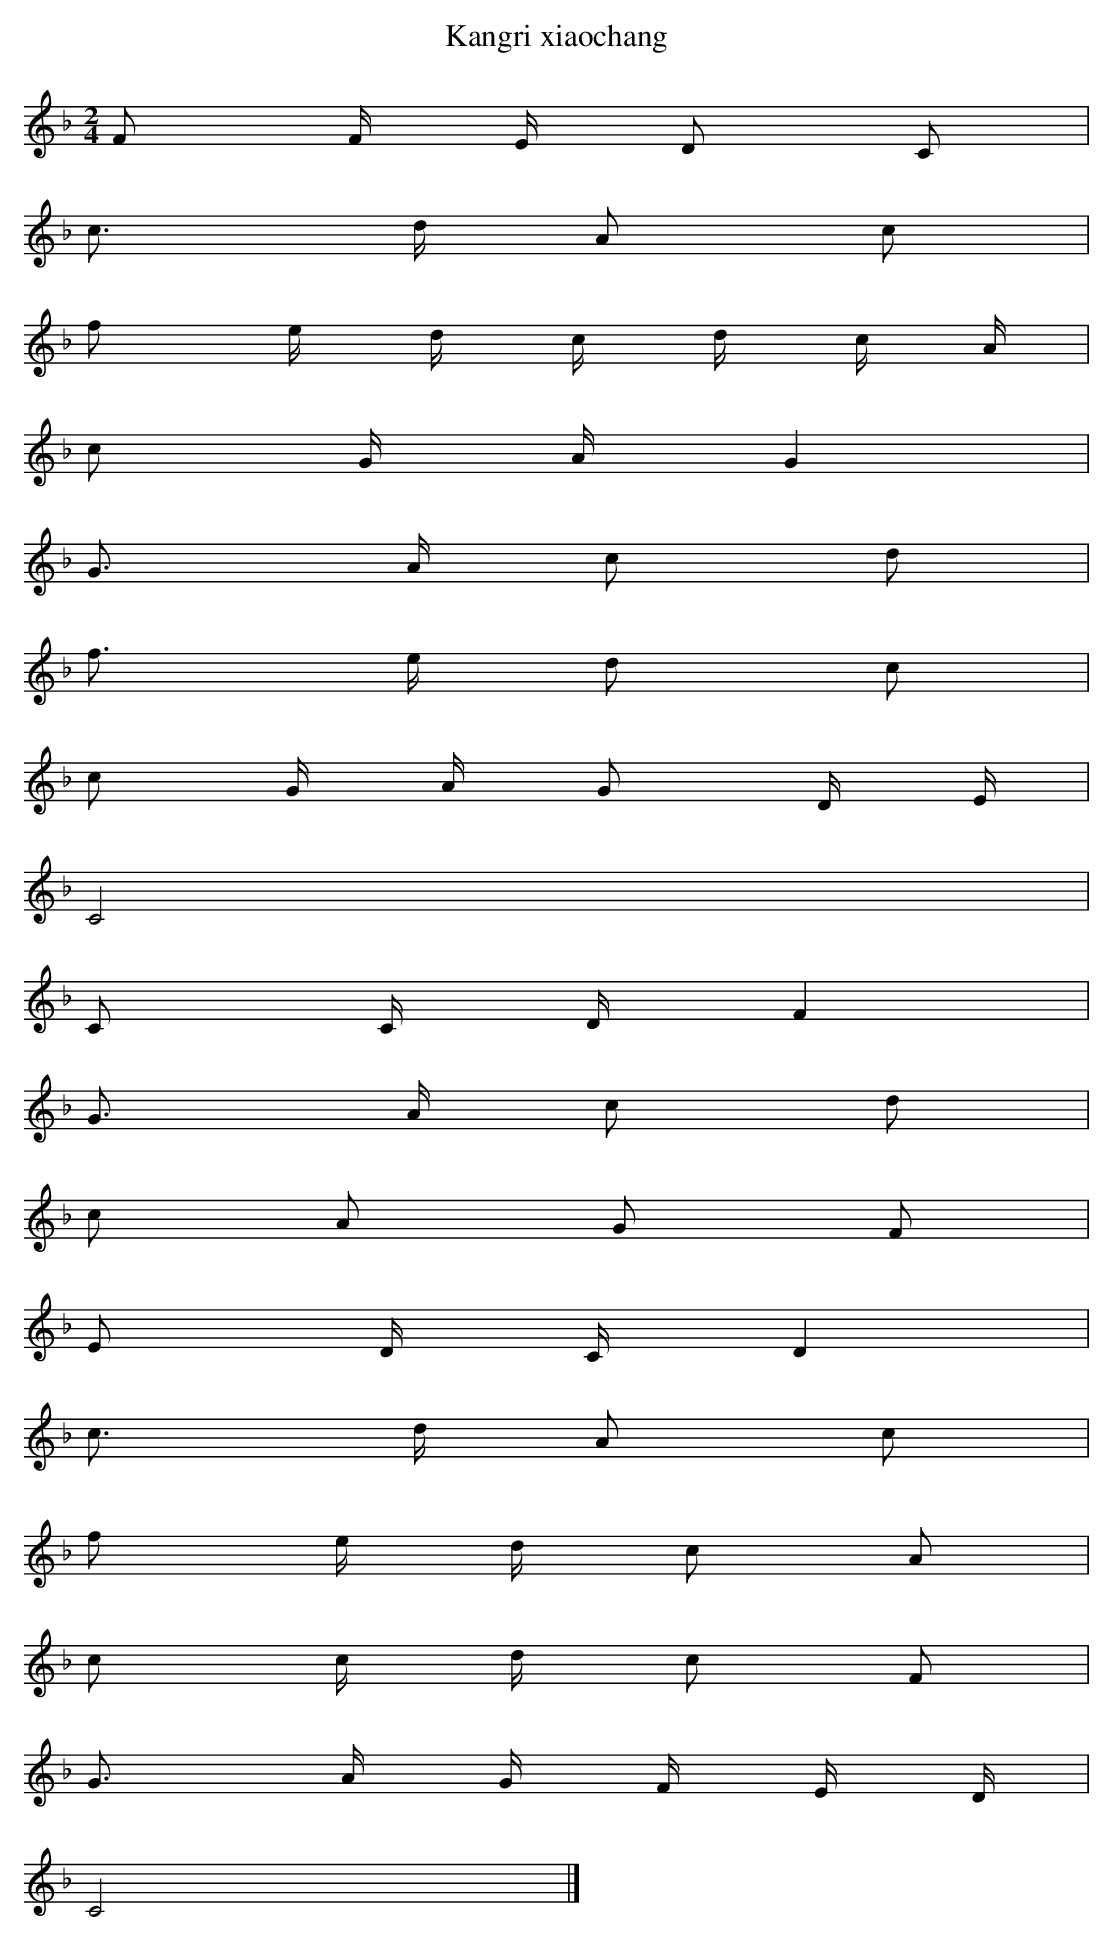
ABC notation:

X:1
T: Kangri xiaochang
L: 1/8
M: 2/4
K: F
F F/ E/ D C [I:setbarnb 1]|
c> d A c |
f e/ d/ c/ d/ c/ A/ |
c G/ A/G2 |
G> A c d |
f> e d c |
c G/ A/ G D/ E/ |
C4 |
C C/ D/F2 |
G> A c d |
c A G F |
E D/ C/D2 |
c> d A c |
f e/ d/ c A |
c c/ d/ c F |
G> A G/ F/ E/ D/ |
C4 |]
